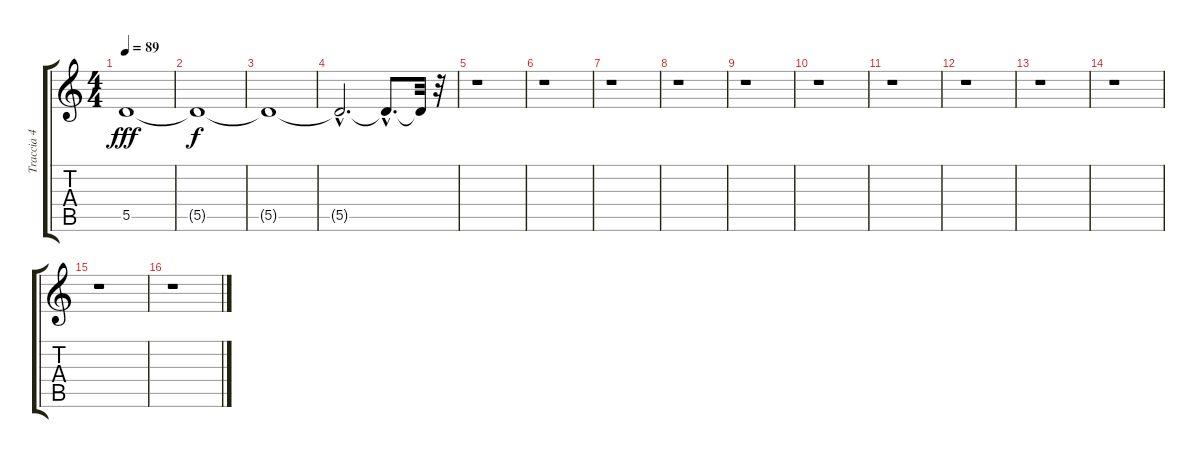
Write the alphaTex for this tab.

\track ("Traccia 4" "Traccia 4") {instrument distortionguitar}
\staff {score tabs}
\tuning (E4 B3 G3 D3 A2 E2) {hide}
\ts (4 4)
\tempo 89
\clef g2
\ks c
5.5.1{dy fff instrument distortionguitar} |
5.5{t}.1{dy f} |
5.5{t}.1 |
5.5{hac t}.2{d} 5.5{hac t}.8{d} 5.5{t}.32 r.32 |
r.1 |
r.1 |
r.1 |
r.1 |
r.1 |
r.1 |
r.1 |
r.1 |
r.1 |
r.1 |
r.1 |
r.1
